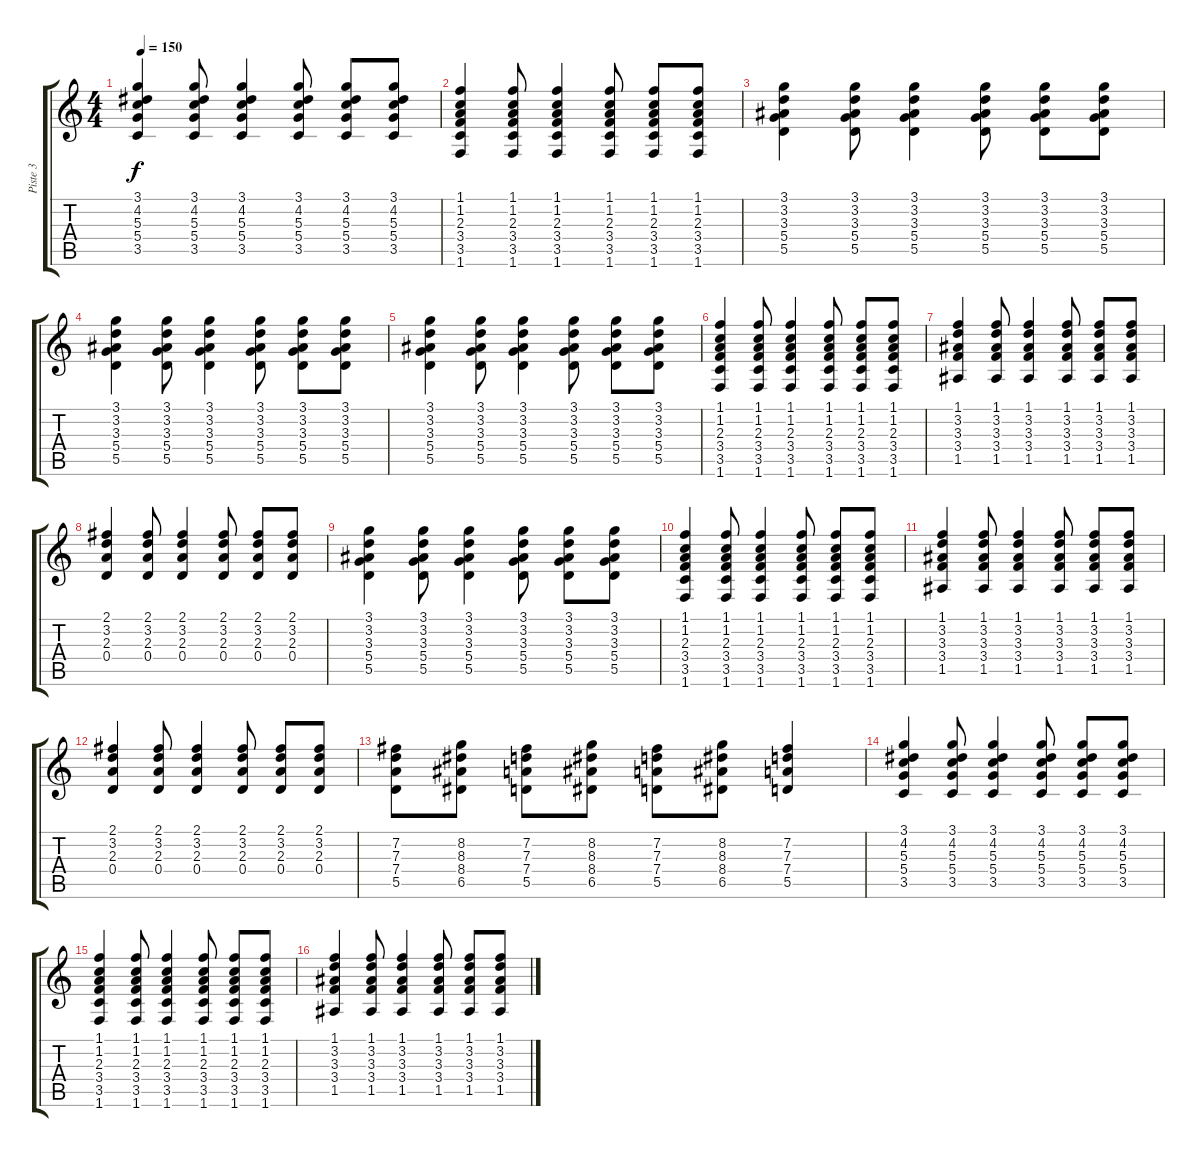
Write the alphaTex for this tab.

\track ("Piste 3" "Piste 3") {instrument overdrivenguitar}
\staff {score tabs}
\tuning (E4 B3 G3 D3 A2 E2) {hide}
\ts (4 4)
\tempo 150
\clef g2
\ks c
(3.1 4.2 5.3 5.4 3.5).4{dy f} (3.1 4.2 5.3 5.4 3.5).8 (3.1 4.2 5.3 5.4 3.5).4 (3.1 4.2 5.3 5.4 3.5).8 (3.1 4.2 5.3 5.4 3.5).8 (3.1 4.2 5.3 5.4 3.5).8 |
(1.1 1.2 2.3 3.4 3.5 1.6).4 (1.1 1.2 2.3 3.4 3.5 1.6).8 (1.1 1.2 2.3 3.4 3.5 1.6).4 (1.1 1.2 2.3 3.4 3.5 1.6).8 (1.1 1.2 2.3 3.4 3.5 1.6).8 (1.1 1.2 2.3 3.4 3.5 1.6).8 |
(3.1 3.2 3.3 5.4 5.5).4 (3.1 3.2 3.3 5.4 5.5).8 (3.1 3.2 3.3 5.4 5.5).4 (3.1 3.2 3.3 5.4 5.5).8 (3.1 3.2 3.3 5.4 5.5).8 (3.1 3.2 3.3 5.4 5.5).8 |
(3.1 3.2 3.3 5.4 5.5).4 (3.1 3.2 3.3 5.4 5.5).8 (3.1 3.2 3.3 5.4 5.5).4 (3.1 3.2 3.3 5.4 5.5).8 (3.1 3.2 3.3 5.4 5.5).8 (3.1 3.2 3.3 5.4 5.5).8 |
(3.1 3.2 3.3 5.4 5.5).4 (3.1 3.2 3.3 5.4 5.5).8 (3.1 3.2 3.3 5.4 5.5).4 (3.1 3.2 3.3 5.4 5.5).8 (3.1 3.2 3.3 5.4 5.5).8 (3.1 3.2 3.3 5.4 5.5).8 |
(1.1 1.2 2.3 3.4 3.5 1.6).4 (1.1 1.2 2.3 3.4 3.5 1.6).8 (1.1 1.2 2.3 3.4 3.5 1.6).4 (1.1 1.2 2.3 3.4 3.5 1.6).8 (1.1 1.2 2.3 3.4 3.5 1.6).8 (1.1 1.2 2.3 3.4 3.5 1.6).8 |
(1.1 3.2 3.3 3.4 1.5).4 (1.1 3.2 3.3 3.4 1.5).8 (1.1 3.2 3.3 3.4 1.5).4 (1.1 3.2 3.3 3.4 1.5).8 (1.1 3.2 3.3 3.4 1.5).8 (1.1 3.2 3.3 3.4 1.5).8 |
(2.1 3.2 2.3 0.4).4 (2.1 3.2 2.3 0.4).8 (2.1 3.2 2.3 0.4).4 (2.1 3.2 2.3 0.4).8 (2.1 3.2 2.3 0.4).8 (2.1 3.2 2.3 0.4).8 |
(3.1 3.2 3.3 5.4 5.5).4 (3.1 3.2 3.3 5.4 5.5).8 (3.1 3.2 3.3 5.4 5.5).4 (3.1 3.2 3.3 5.4 5.5).8 (3.1 3.2 3.3 5.4 5.5).8 (3.1 3.2 3.3 5.4 5.5).8 |
(1.1 1.2 2.3 3.4 3.5 1.6).4 (1.1 1.2 2.3 3.4 3.5 1.6).8 (1.1 1.2 2.3 3.4 3.5 1.6).4 (1.1 1.2 2.3 3.4 3.5 1.6).8 (1.1 1.2 2.3 3.4 3.5 1.6).8 (1.1 1.2 2.3 3.4 3.5 1.6).8 |
(1.1 3.2 3.3 3.4 1.5).4 (1.1 3.2 3.3 3.4 1.5).8 (1.1 3.2 3.3 3.4 1.5).4 (1.1 3.2 3.3 3.4 1.5).8 (1.1 3.2 3.3 3.4 1.5).8 (1.1 3.2 3.3 3.4 1.5).8 |
(2.1 3.2 2.3 0.4).4 (2.1 3.2 2.3 0.4).8 (2.1 3.2 2.3 0.4).4 (2.1 3.2 2.3 0.4).8 (2.1 3.2 2.3 0.4).8 (2.1 3.2 2.3 0.4).8 |
(7.2 7.3 7.4 5.5).8 (8.2 8.3 8.4 6.5).8 (7.2 7.3 7.4 5.5).8 (8.2 8.3 8.4 6.5).8 (7.2 7.3 7.4 5.5).8 (8.2 8.3 8.4 6.5).8 (7.2 7.3 7.4 5.5).4 |
(3.1 4.2 5.3 5.4 3.5).4 (3.1 4.2 5.3 5.4 3.5).8 (3.1 4.2 5.3 5.4 3.5).4 (3.1 4.2 5.3 5.4 3.5).8 (3.1 4.2 5.3 5.4 3.5).8 (3.1 4.2 5.3 5.4 3.5).8 |
(1.1 1.2 2.3 3.4 3.5 1.6).4 (1.1 1.2 2.3 3.4 3.5 1.6).8 (1.1 1.2 2.3 3.4 3.5 1.6).4 (1.1 1.2 2.3 3.4 3.5 1.6).8 (1.1 1.2 2.3 3.4 3.5 1.6).8 (1.1 1.2 2.3 3.4 3.5 1.6).8 |
(1.1 3.2 3.3 3.4 1.5).4 (1.1 3.2 3.3 3.4 1.5).8 (1.1 3.2 3.3 3.4 1.5).4 (1.1 3.2 3.3 3.4 1.5).8 (1.1 3.2 3.3 3.4 1.5).8 (1.1 3.2 3.3 3.4 1.5).8
